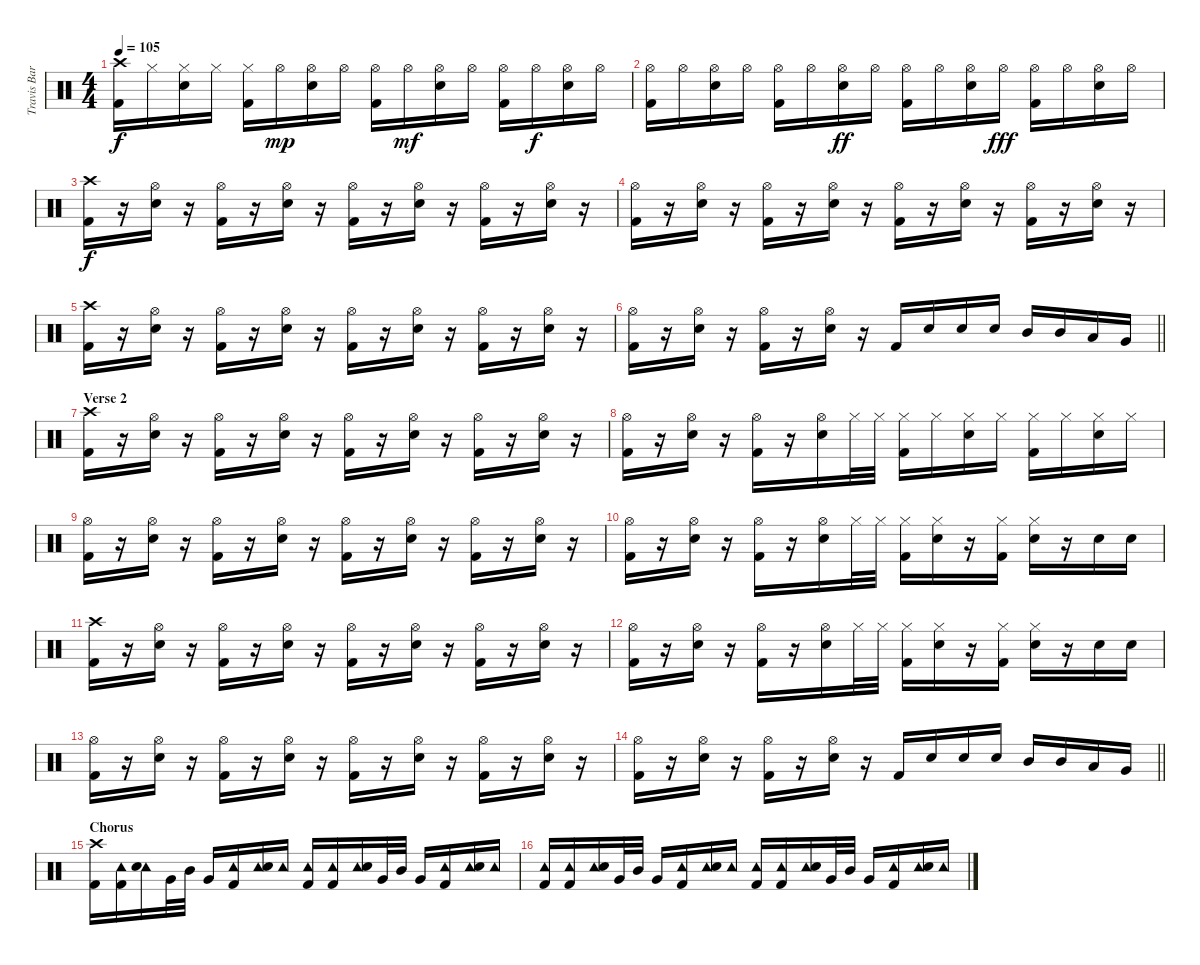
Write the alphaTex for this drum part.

\track ("Travis Barker" "Travis Bar") {instrument percussion}
\staff {score}
\articulation defaults
\ts (4 4)
\tempo 105
\clef neutral
\ks c
("Crash high (hit)" "Kick (hit) 2").16{dy f} "Hi-Hat (closed)".16 ("Hi-Hat (closed)" "Electric Snare (hit)").16 "Hi-Hat (closed)".16 ("Hi-Hat (closed)" "Kick (hit) 2").16 "Hi-Hat (open)".16{dy mp} ("Hi-Hat (open)" "Electric Snare (hit)").16 "Hi-Hat (open)".16 ("Hi-Hat (open)" "Kick (hit) 2").16 "Hi-Hat (open)".16{dy mf} ("Hi-Hat (open)" "Electric Snare (hit)").16 "Hi-Hat (open)".16 ("Hi-Hat (open)" "Kick (hit) 2").16 "Hi-Hat (open)".16{dy f} ("Hi-Hat (open)" "Electric Snare (hit)").16 "Hi-Hat (open)".16 |
("Hi-Hat (open)" "Kick (hit) 2").16 "Hi-Hat (open)".16 ("Hi-Hat (open)" "Electric Snare (hit)").16 "Hi-Hat (open)".16 ("Hi-Hat (open)" "Kick (hit) 2").16 "Hi-Hat (open)".16 ("Hi-Hat (open)" "Electric Snare (hit)").16{dy ff} "Hi-Hat (open)".16 ("Hi-Hat (open)" "Kick (hit) 2").16 "Hi-Hat (open)".16 ("Hi-Hat (open)" "Electric Snare (hit)").16 "Hi-Hat (open)".16{dy fff} ("Hi-Hat (open)" "Kick (hit) 2").16 "Hi-Hat (open)".16 ("Hi-Hat (open)" "Electric Snare (hit)").16 "Hi-Hat (open)".16 |
("Crash high (hit)" "Kick (hit) 2").16{dy f} r.16 ("Hi-Hat (open)" "Electric Snare (hit)").16 r.16 ("Hi-Hat (open)" "Kick (hit) 2").16 r.16 ("Hi-Hat (open)" "Electric Snare (hit)").16 r.16 ("Hi-Hat (open)" "Kick (hit) 2").16 r.16 ("Hi-Hat (open)" "Electric Snare (hit)").16 r.16 ("Hi-Hat (open)" "Kick (hit) 2").16 r.16 ("Hi-Hat (open)" "Electric Snare (hit)").16 r.16 |
("Hi-Hat (open)" "Kick (hit) 2").16 r.16 ("Hi-Hat (open)" "Electric Snare (hit)").16 r.16 ("Hi-Hat (open)" "Kick (hit) 2").16 r.16 ("Hi-Hat (open)" "Electric Snare (hit)").16 r.16 ("Hi-Hat (open)" "Kick (hit) 2").16 r.16 ("Hi-Hat (open)" "Electric Snare (hit)").16 r.16 ("Hi-Hat (open)" "Kick (hit) 2").16 r.16 ("Hi-Hat (open)" "Electric Snare (hit)").16 r.16 |
("Crash high (hit)" "Kick (hit) 2").16 r.16 ("Hi-Hat (open)" "Electric Snare (hit)").16 r.16 ("Hi-Hat (open)" "Kick (hit) 2").16 r.16 ("Hi-Hat (open)" "Electric Snare (hit)").16 r.16 ("Hi-Hat (open)" "Kick (hit) 2").16 r.16 ("Hi-Hat (open)" "Electric Snare (hit)").16 r.16 ("Hi-Hat (open)" "Kick (hit) 2").16 r.16 ("Hi-Hat (open)" "Electric Snare (hit)").16 r.16 |
\barLineRight lightlight
("Hi-Hat (open)" "Kick (hit) 2").16 r.16 ("Hi-Hat (open)" "Electric Snare (hit)").16 r.16 ("Hi-Hat (open)" "Kick (hit) 2").16 r.16 ("Hi-Hat (open)" "Electric Snare (hit)").16 r.16 "Kick (hit) 2".16 "Electric Snare (hit)".16 "Electric Snare (hit)".16 "Electric Snare (hit)".16 "Mid Tom (hit)".16 "Mid Tom (hit)".16 "Low Tom (hit)".16 "Very Low Tom (hit)".16 |
\section ("" "Verse 2")
("Crash high (hit)" "Kick (hit) 2").16 r.16 ("Hi-Hat (open)" "Electric Snare (hit)").16 r.16 ("Hi-Hat (open)" "Kick (hit) 2").16 r.16 ("Hi-Hat (open)" "Electric Snare (hit)").16 r.16 ("Hi-Hat (open)" "Kick (hit) 2").16 r.16 ("Hi-Hat (open)" "Electric Snare (hit)").16 r.16 ("Hi-Hat (open)" "Kick (hit) 2").16 r.16 ("Hi-Hat (open)" "Electric Snare (hit)").16 r.16 |
("Hi-Hat (open)" "Kick (hit) 2").16 r.16 ("Hi-Hat (open)" "Electric Snare (hit)").16 r.16 ("Hi-Hat (open)" "Kick (hit) 2").16 r.16 ("Hi-Hat (open)" "Electric Snare (hit)").16 "Hi-Hat (closed)".32 "Hi-Hat (closed)".32 ("Hi-Hat (closed)" "Kick (hit) 2").16 "Hi-Hat (closed)".16 ("Hi-Hat (closed)" "Electric Snare (hit)").16 "Hi-Hat (closed)".16 ("Hi-Hat (closed)" "Kick (hit) 2").16 "Hi-Hat (closed)".16 ("Hi-Hat (closed)" "Electric Snare (hit)").16 "Hi-Hat (closed)".16 |
("Hi-Hat (open)" "Kick (hit) 2").16 r.16 ("Hi-Hat (open)" "Electric Snare (hit)").16 r.16 ("Hi-Hat (open)" "Kick (hit) 2").16 r.16 ("Hi-Hat (open)" "Electric Snare (hit)").16 r.16 ("Hi-Hat (open)" "Kick (hit) 2").16 r.16 ("Hi-Hat (open)" "Electric Snare (hit)").16 r.16 ("Hi-Hat (open)" "Kick (hit) 2").16 r.16 ("Hi-Hat (open)" "Electric Snare (hit)").16 r.16 |
("Hi-Hat (open)" "Kick (hit) 2").16 r.16 ("Hi-Hat (open)" "Electric Snare (hit)").16 r.16 ("Hi-Hat (open)" "Kick (hit) 2").16 r.16 ("Hi-Hat (open)" "Electric Snare (hit)").16 "Hi-Hat (closed)".32 "Hi-Hat (closed)".32 ("Hi-Hat (closed)" "Kick (hit) 2").16 ("Hi-Hat (closed)" "Electric Snare (hit)").16 r.16 ("Hi-Hat (closed)" "Kick (hit) 2").16 ("Hi-Hat (closed)" "Electric Snare (hit)").16 r.16 "Electric Snare (hit)".16 "Electric Snare (hit)".16 |
("Crash high (hit)" "Kick (hit) 2").16 r.16 ("Hi-Hat (open)" "Electric Snare (hit)").16 r.16 ("Hi-Hat (open)" "Kick (hit) 2").16 r.16 ("Hi-Hat (open)" "Electric Snare (hit)").16 r.16 ("Hi-Hat (open)" "Kick (hit) 2").16 r.16 ("Hi-Hat (open)" "Electric Snare (hit)").16 r.16 ("Hi-Hat (open)" "Kick (hit) 2").16 r.16 ("Hi-Hat (open)" "Electric Snare (hit)").16 r.16 |
("Hi-Hat (open)" "Kick (hit) 2").16 r.16 ("Hi-Hat (open)" "Electric Snare (hit)").16 r.16 ("Hi-Hat (open)" "Kick (hit) 2").16 r.16 ("Hi-Hat (open)" "Electric Snare (hit)").16 "Hi-Hat (closed)".32 "Hi-Hat (closed)".32 ("Hi-Hat (closed)" "Kick (hit) 2").16 ("Hi-Hat (closed)" "Electric Snare (hit)").16 r.16 ("Hi-Hat (closed)" "Kick (hit) 2").16 ("Hi-Hat (closed)" "Electric Snare (hit)").16 r.16 "Electric Snare (hit)".16 "Electric Snare (hit)".16 |
("Hi-Hat (open)" "Kick (hit) 2").16 r.16 ("Hi-Hat (open)" "Electric Snare (hit)").16 r.16 ("Hi-Hat (open)" "Kick (hit) 2").16 r.16 ("Hi-Hat (open)" "Electric Snare (hit)").16 r.16 ("Hi-Hat (open)" "Kick (hit) 2").16 r.16 ("Hi-Hat (open)" "Electric Snare (hit)").16 r.16 ("Hi-Hat (open)" "Kick (hit) 2").16 r.16 ("Hi-Hat (open)" "Electric Snare (hit)").16 r.16 |
\barLineRight lightlight
("Hi-Hat (open)" "Kick (hit) 2").16 r.16 ("Hi-Hat (open)" "Electric Snare (hit)").16 r.16 ("Hi-Hat (open)" "Kick (hit) 2").16 r.16 ("Hi-Hat (open)" "Electric Snare (hit)").16 r.16 "Kick (hit) 2".16 "Electric Snare (hit)".16 "Electric Snare (hit)".16 "Electric Snare (hit)".16 "Mid Tom (hit)".16 "Mid Tom (hit)".16 "Low Tom (hit)".16 "Very Low Tom (hit)".16 |
\section ("" "Chorus")
("Crash high (hit)" "Kick (hit) 2").16 ("Tambourine (hit)" "Kick (hit) 2").16 ("Tambourine (hit)" "Electric Snare (hit)").16 "Very Low Tom (hit)".32 "Mid Tom (hit)".32 "Very Low Tom (hit)".16 ("Tambourine (hit)" "Kick (hit) 2").16 ("Tambourine (hit)" "Electric Snare (hit)").16 "Tambourine (hit)".16 ("Tambourine (hit)" "Kick (hit) 2").16 ("Tambourine (hit)" "Kick (hit) 2").16 ("Tambourine (hit)" "Electric Snare (hit)").16 "Very Low Tom (hit)".32 "Mid Tom (hit)".32 "Very Low Tom (hit)".16 ("Tambourine (hit)" "Kick (hit) 2").16 ("Tambourine (hit)" "Electric Snare (hit)").16 "Tambourine (hit)".16 |
("Tambourine (hit)" "Kick (hit) 2").16 ("Tambourine (hit)" "Kick (hit) 2").16 ("Tambourine (hit)" "Electric Snare (hit)").16 "Very Low Tom (hit)".32 "Mid Tom (hit)".32 "Very Low Tom (hit)".16 ("Tambourine (hit)" "Kick (hit) 2").16 ("Tambourine (hit)" "Electric Snare (hit)").16 "Tambourine (hit)".16 ("Tambourine (hit)" "Kick (hit) 2").16 ("Tambourine (hit)" "Kick (hit) 2").16 ("Tambourine (hit)" "Electric Snare (hit)").16 "Very Low Tom (hit)".32 "Mid Tom (hit)".32 "Very Low Tom (hit)".16 ("Tambourine (hit)" "Kick (hit) 2").16 ("Tambourine (hit)" "Electric Snare (hit)").16 "Tambourine (hit)".16
